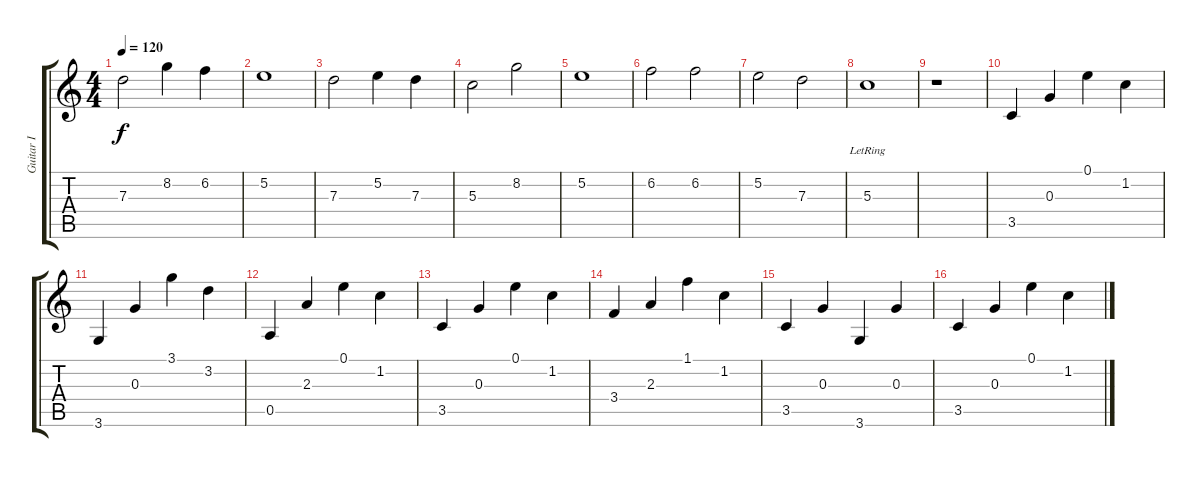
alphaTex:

\track ("Guitar I" "Guitar I") {instrument electricguitarclean}
\staff {score tabs}
\tuning (E4 B3 G3 D3 A2 E2) {hide}
\ts (4 4)
\tempo 120
\clef g2
\ks c
7.3.2{dy f} 8.2.4 6.2.4 |
5.2.1 |
7.3.2 5.2.4 7.3.4 |
5.3.2 8.2.2 |
5.2.1 |
6.2.2 6.2.2 |
5.2.2 7.3.2 |
5.3{lr}.1 |
r.1 |
3.5.4{volume 11 instrument electricguitarclean} 0.3.4 0.1.4 1.2.4 |
3.6.4 0.3.4 3.1.4 3.2.4 |
0.5.4 2.3.4 0.1.4 1.2.4 |
3.5.4 0.3.4 0.1.4 1.2.4 |
3.4.4 2.3.4 1.1.4 1.2.4 |
3.5.4 0.3.4 3.6.4 0.3.4 |
3.5.4 0.3.4 0.1.4 1.2.4
